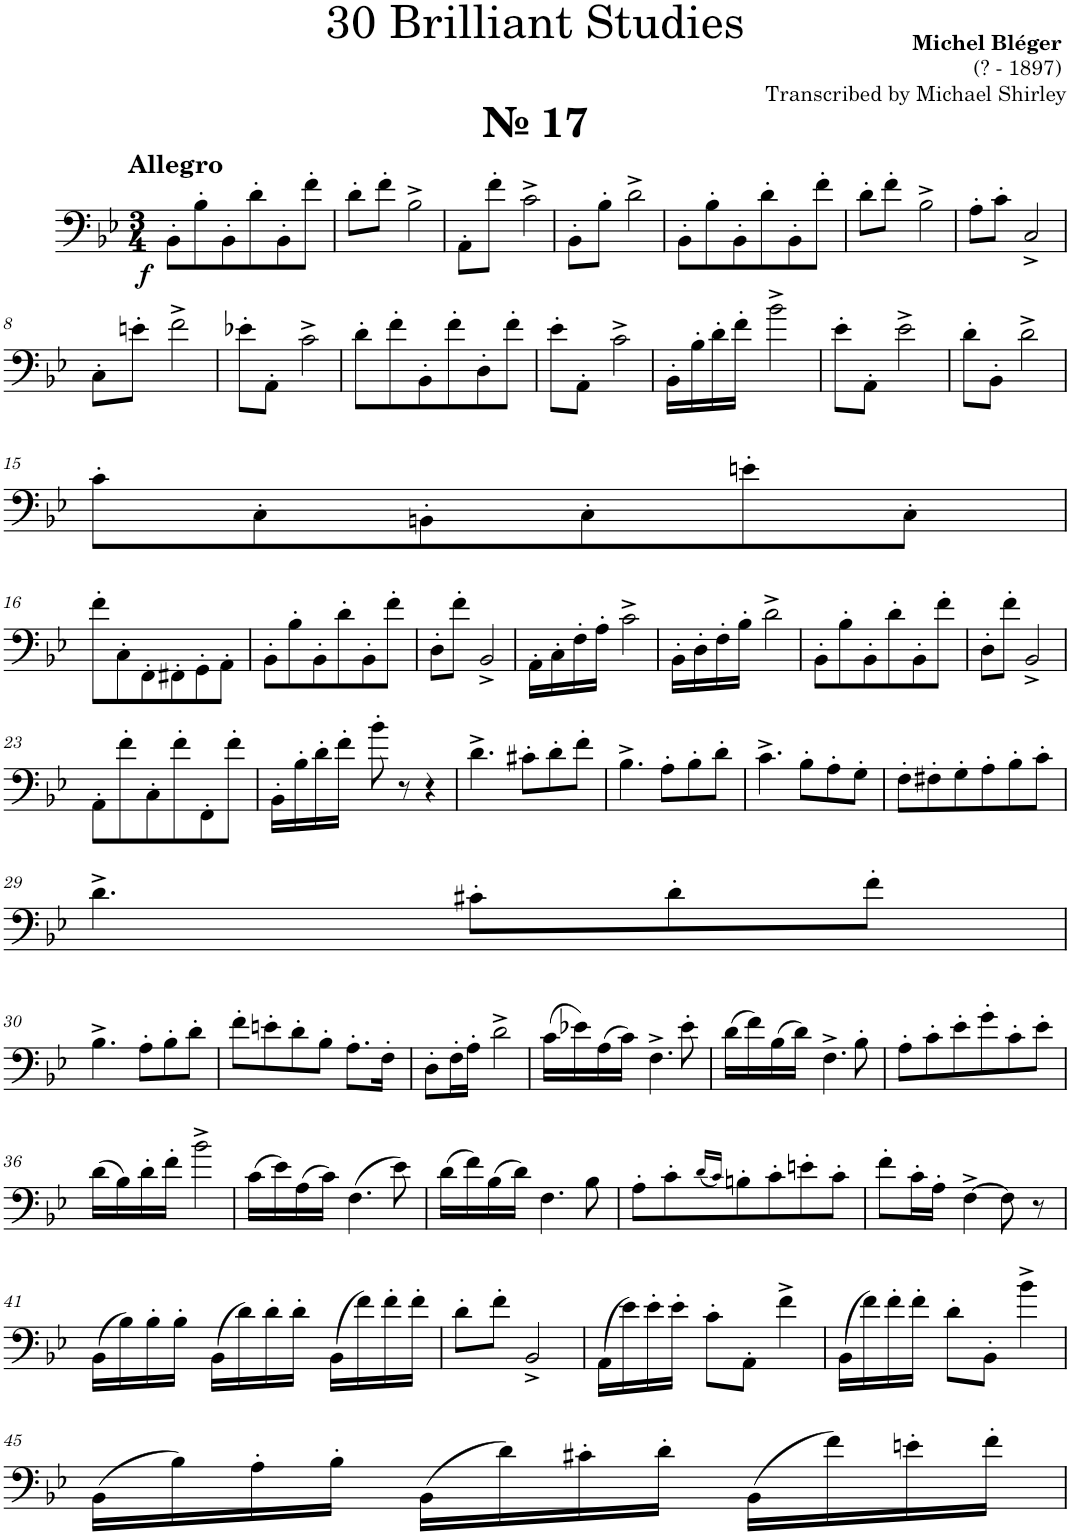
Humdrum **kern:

**kern	**dynam
*part1	*part1
*staff1	*staff1
*I"Trombone	*
*I'Tbn.	*
*clefF4	*
*k[b-e-]	*
*M3/4	*
=1	=1
!LO:TX:a:B:t=№ 17	!
!LO:TX:a:B:t=Allegro	!
!	!LO:DY:b
8BB-'\L	f
8B-'\	.
8BB-'\	.
8d'\	.
8BB-'\	.
8f'\J	.
=2	=2
8d'\L	.
8f'\J	.
2B-^\	.
=3	=3
8AA'\L	.
8f'\J	.
2c^\	.
=4	=4
8BB-'\L	.
8B-'\J	.
2d^\	.
=5	=5
8BB-'\L	.
8B-'\	.
8BB-'\	.
8d'\	.
8BB-'\	.
8f'\J	.
=6	=6
8d'\L	.
8f'\J	.
2B-^\	.
=7	=7
8A'\L	.
8c'\J	.
2C^/	.
!!LO:LB:g=z
=8	=8
8C'\L	.
8en'\J	.
2f^\	.
=9	=9
8e-X'\L	.
8AA'\J	.
2c^\	.
=10	=10
8d'\L	.
8f'\	.
8BB-'\	.
8f'\	.
8D'\	.
8f'\J	.
=11	=11
8e-'\L	.
8AA'\J	.
2c^\	.
=12	=12
16BB-'\LL	.
16B-'\	.
16d'\	.
16f'\JJ	.
2b-^\	.
=13	=13
8e-'\L	.
8AA'\J	.
2e-^\	.
=14	=14
8d'\L	.
8BB-'\J	.
2d^\	.
!!LO:LB:g=z
=15	=15
8c'\L	.
8C'\	.
8BBn'\	.
8C'\	.
8en'\	.
8C'\J	.
!!LO:LB:g=z
=16	=16
8f'\L	.
8C'\	.
8FF'\	.
8FF#X'\	.
8GG'\	.
8AA'\J	.
=17	=17
8BB-'\L	.
8B-'\	.
8BB-'\	.
8d'\	.
8BB-'\	.
8f'\J	.
=18	=18
8D'\L	.
8f'\J	.
2BB-^/	.
=19	=19
16AA'\LL	.
16C'\	.
16F'\	.
16A'\JJ	.
2c^\	.
=20	=20
16BB-'\LL	.
16D'\	.
16F'\	.
16B-'\JJ	.
2d^\	.
=21	=21
8BB-'\L	.
8B-'\	.
8BB-'\	.
8d'\	.
8BB-'\	.
8f'\J	.
=22	=22
8D'\L	.
8f'\J	.
2BB-^/	.
!!LO:LB:g=z
=23	=23
8AA'\L	.
8f'\	.
8C'\	.
8f'\	.
8FF'\	.
8f'\J	.
=24	=24
16BB-'\LL	.
16B-'\	.
16d'\	.
16f'\JJ	.
8b-'\	.
8r	.
4r	.
=25	=25
4.d^\	.
8c#X'\L	.
8d'\	.
8f'\J	.
=26	=26
4.B-^\	.
8A'\L	.
8B-'\	.
8d'\J	.
=27	=27
4.c^\	.
8B-'\L	.
8A'\	.
8G'\J	.
=28	=28
8F'\L	.
8F#X'\	.
8G'\	.
8A'\	.
8B-'\	.
8c'\J	.
!!LO:LB:g=z
=29	=29
4.d^\	.
8c#X'\L	.
8d'\	.
8f'\J	.
!!LO:LB:g=z
=30	=30
4.B-^\	.
8A'\L	.
8B-'\	.
8d'\J	.
=31	=31
8f'\L	.
8en'\	.
8d'\	.
8B-'\J	.
8.A'\L	.
16F'\Jk	.
=32	=32
8D'\L	.
16F'\L	.
16A'\JJ	.
2d^\	.
=33	=33
(16c\LL	.
16e-X\)	.
(16A\	.
16c\JJ)	.
4.F^\	.
8e-'\	.
=34	=34
(16d\LL	.
16f\)	.
(16B-\	.
16d\JJ)	.
4.F^\	.
8B-'\	.
=35	=35
8A'\L	.
8c'\	.
8e-'\	.
8g'\	.
8c'\	.
8e-'\J	.
!!LO:LB:g=z
=36	=36
(16d\LL	.
16B-\)	.
16d'\	.
16f'\JJ	.
2b-^\	.
=37	=37
(16c\LL	.
16e-\)	.
(16A\	.
16c\JJ)	.
(4.F\	.
8e-\)	.
=38	=38
(16d\LL	.
16f\)	.
(16B-\	.
16d\JJ)	.
4.F\	.
8B-\	.
=39	=39
8A'\L	.
8c'\	.
(16qd/LL	.
16qc/JJ)	.
8Bn'\	.
8c'\	.
8en'\	.
8c'\J	.
=40	=40
8f'\L	.
16c'\L	.
16A'\JJ	.
[4F^\	.
8F\]	.
8r	.
!!LO:LB:g=z
=41	=41
(16BB-\LL	.
16B-\)	.
16B-'\	.
16B-'\JJ	.
(16BB-\LL	.
16d\)	.
16d'\	.
16d'\JJ	.
(16BB-\LL	.
16f\)	.
16f'\	.
16f'\JJ	.
=42	=42
8d'\L	.
8f'\J	.
2BB-^/	.
=43	=43
(16AA\LL	.
16e-\)	.
16e-'\	.
16e-'\JJ	.
8c'\L	.
8AA'\J	.
4f^\	.
=44	=44
(16BB-\LL	.
16f\)	.
16f'\	.
16f'\JJ	.
8d'\L	.
8BB-'\J	.
4b-^\	.
!!LO:LB:g=z
=45	=45
(16BB-\LL	.
16B-\)	.
16A'\	.
16B-'\JJ	.
(16BB-\LL	.
16d\)	.
16c#X'\	.
16d'\JJ	.
(16BB-\LL	.
16f\)	.
16en'\	.
16f'\JJ	.
=	=
*-	*-
